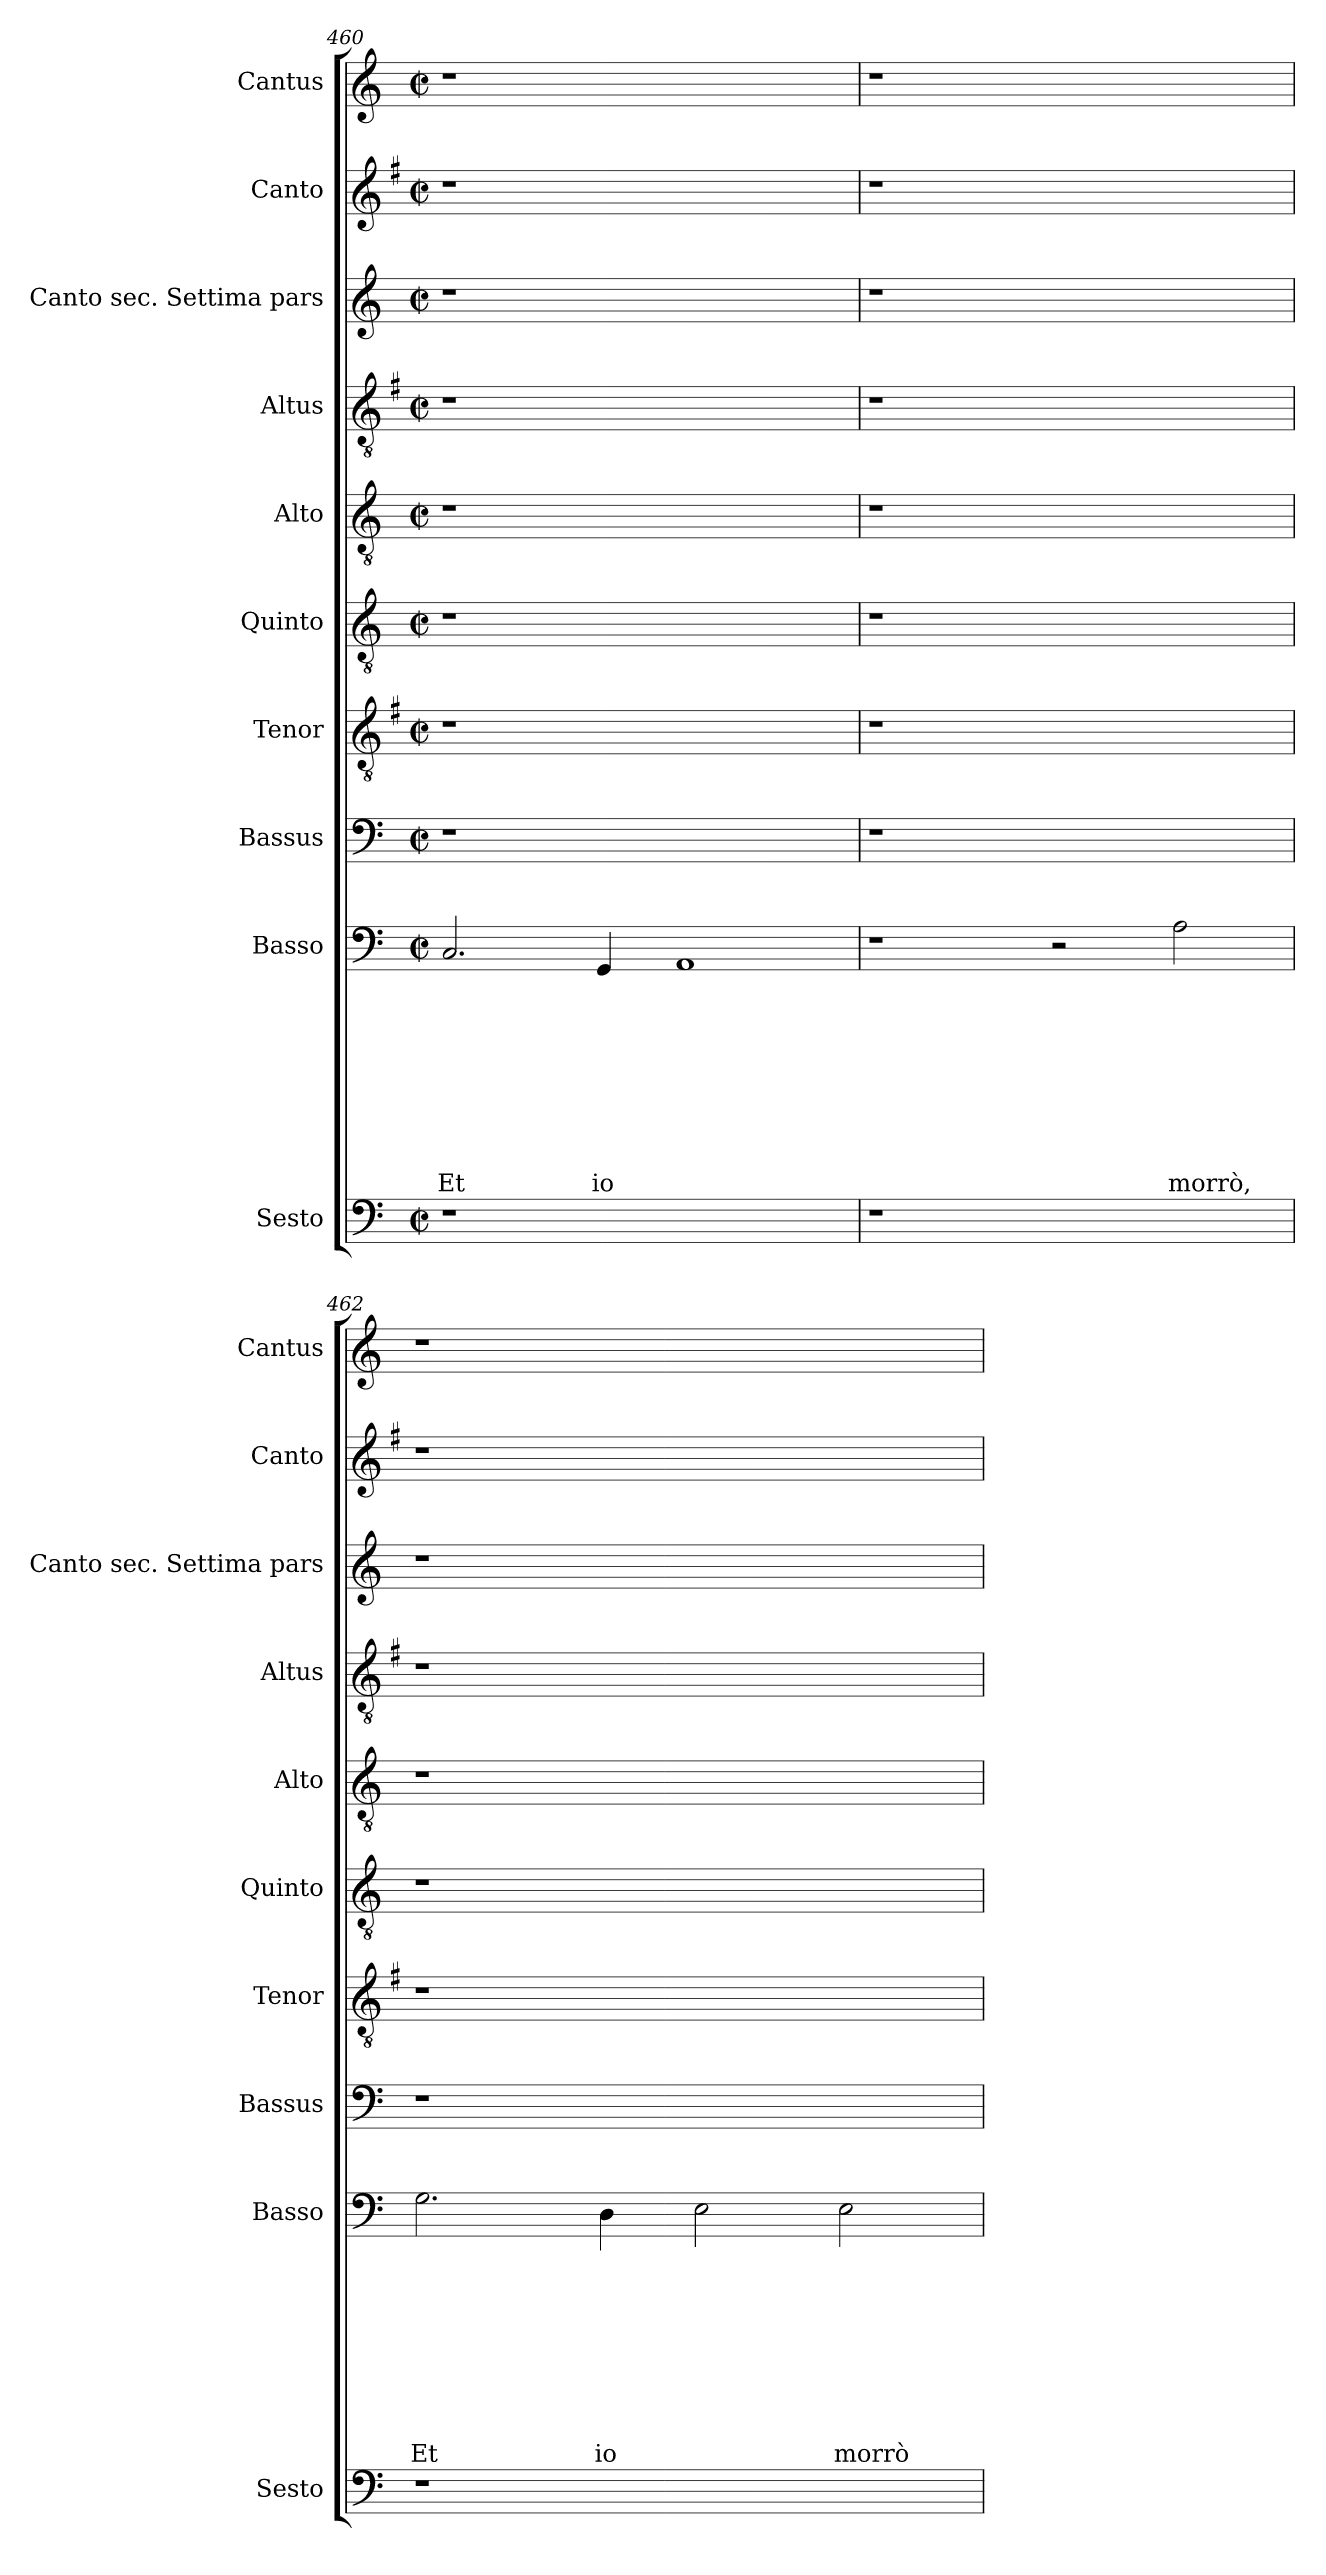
**kern	**kern	**text	**text	**text	**text	**text	**text	**text	**text	**text	**kern	**kern	**kern	**kern	**kern	**kern	**kern	**kern
*part10	*part9	*part9	*part9	*part9	*part9	*part9	*part9	*part9	*part9	*part9	*part8	*part7	*part6	*part5	*part4	*part3	*part2	*part1
*staff10	*staff9	*staff9	*staff9	*staff9	*staff9	*staff9	*staff9	*staff9	*staff9	*staff9	*staff8	*staff7	*staff6	*staff5	*staff4	*staff3	*staff2	*staff1
*I"Sesto	*I"Basso	*	*	*	*	*	*	*	*	*	*I"Bassus	*I"Tenor	*I"Quinto	*I"Alto	*I"Altus	*I"Canto sec. Settima pars	*I"Canto	*I"Cantus
*I'Sesto	*I'Basso	*	*	*	*	*	*	*	*	*	*I'Bassus	*I'Tenor	*I'Quinto	*I'Alto	*I'Altus	*I'Canto sec. Settima pars	*I'Canto	*I'Cantus
*clefF4	*clefF4	*	*	*	*	*	*	*	*	*	*clefF4	*clefGv2	*clefGv2	*clefGv2	*clefGv2	*clefG2	*clefG2	*clefG2
*k[]	*k[]	*	*	*	*	*	*	*	*	*	*k[]	*k[f#]	*k[]	*k[]	*k[f#]	*k[]	*k[f#]	*k[]
*C:	*C:	*	*	*	*	*	*	*	*	*	*C:	*G:	*C:	*C:	*G:	*C:	*G:	*C:
*M2/2	*M2/2	*	*	*	*	*	*	*	*	*	*M2/2	*M2/2	*M2/2	*M2/2	*M2/2	*M2/2	*M2/2	*M2/2
*met(c|)	*met(c|)	*	*	*	*	*	*	*	*	*	*met(c|)	*met(c|)	*met(c|)	*met(c|)	*met(c|)	*met(c|)	*met(c|)	*met(c|)
=460	=460	=460	=460	=460	=460	=460	=460	=460	=460	=460	=460	=460	=460	=460	=460	=460	=460	=460
!	!	!	!	!	!	!	!	!	!	!LO:LY:b	!	!	!	!	!	!	!	!
1r	2.C/	.	.	.	.	.	.	.	.	Et	1r	1r	1r	1r	1r	1r	1r	1r
!	!	!	!	!	!	!	!	!	!	!LO:LY:b	!	!	!	!	!	!	!	!
.	4GG/	.	.	.	.	.	.	.	.	io	.	.	.	.	.	.	.	.
1ryy	1AA	.	.	.	.	.	.	.	.	.	1ryy	1ryy	1ryy	1ryy	1ryy	1ryy	1ryy	1ryy
=461	=461	=461	=461	=461	=461	=461	=461	=461	=461	=461	=461	=461	=461	=461	=461	=461	=461	=461
1r	1r	.	.	.	.	.	.	.	.	.	1r	1r	1r	1r	1r	1r	1r	1r
1ryy	2r	.	.	.	.	.	.	.	.	.	1ryy	1ryy	1ryy	1ryy	1ryy	1ryy	1ryy	1ryy
!	!	!	!	!	!	!	!	!	!	!LO:LY:b	!	!	!	!	!	!	!	!
.	2A\	.	.	.	.	.	.	.	.	morrò,	.	.	.	.	.	.	.	.
=462	=462	=462	=462	=462	=462	=462	=462	=462	=462	=462	=462	=462	=462	=462	=462	=462	=462	=462
!	!	!	!	!	!	!	!	!	!	!LO:LY:b	!	!	!	!	!	!	!	!
1r	2.G\	.	.	.	.	.	.	.	.	Et	1r	1r	1r	1r	1r	1r	1r	1r
!	!	!	!	!	!	!	!	!	!	!LO:LY:b	!	!	!	!	!	!	!	!
.	4D\	.	.	.	.	.	.	.	.	io	.	.	.	.	.	.	.	.
1ryy	2E\	.	.	.	.	.	.	.	.	.	1ryy	1ryy	1ryy	1ryy	1ryy	1ryy	1ryy	1ryy
!	!	!	!	!	!	!	!	!	!	!LO:LY:b	!	!	!	!	!	!	!	!
.	2E\	.	.	.	.	.	.	.	.	morrò	.	.	.	.	.	.	.	.
=	=	=	=	=	=	=	=	=	=	=	=	=	=	=	=	=	=	=
*-	*-	*-	*-	*-	*-	*-	*-	*-	*-	*-	*-	*-	*-	*-	*-	*-	*-	*-
